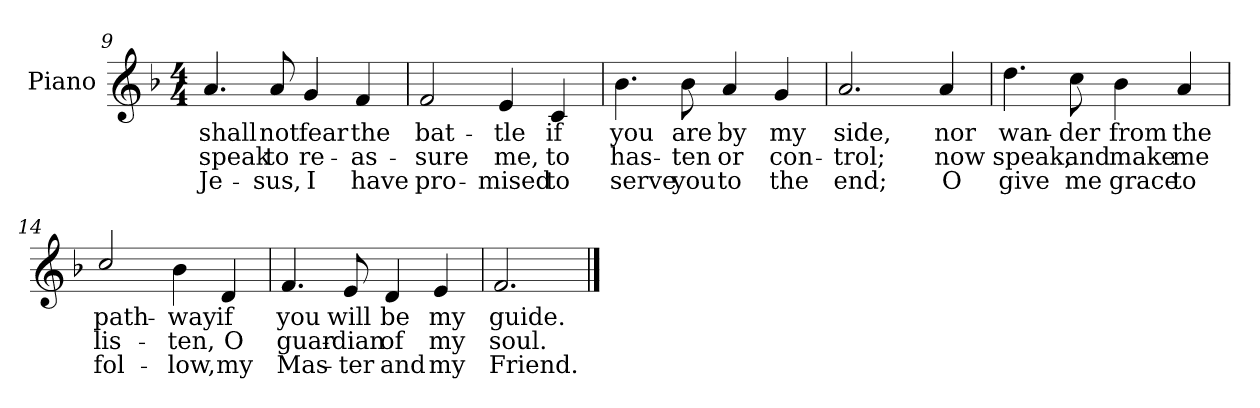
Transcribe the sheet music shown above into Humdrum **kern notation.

**kern	**text	**text	**text
*part1	*part1	*part1	*part1
*staff1	*staff1	*staff1	*staff1
*I"Piano	*	*	*
*I'Pno.	*	*	*
*clefG2	*	*	*
*k[b-]	*	*	*
*F:	*	*	*
*M4/4	*	*	*
=9	=9	=9	=9
!	!LO:LY:b:color=#000000	!LO:LY:b:color=#000000	!LO:LY:b:color=#000000
4.ai/	shall	speak	Je-
!	!LO:LY:b:color=#000000	!LO:LY:b:color=#000000	!LO:LY:b:color=#000000
8ai/	not	to	-sus,
!	!LO:LY:b:color=#000000	!LO:LY:b:color=#000000	!LO:LY:b:color=#000000
4gi/	fear	re-	I
!	!LO:LY:b:color=#000000	!LO:LY:b:color=#000000	!LO:LY:b:color=#000000
4fi/	the	-as-	have
=10	=10	=10	=10
!	!LO:LY:b:color=#000000	!LO:LY:b:color=#000000	!LO:LY:b:color=#000000
2fi/	bat-	-sure	pro-
!	!LO:LY:b:color=#000000	!LO:LY:b:color=#000000	!LO:LY:b:color=#000000
4ei/	-tle	me,	-mised
!	!LO:LY:b:color=#000000	!LO:LY:b:color=#000000	!LO:LY:b:color=#000000
4ci/	if	to	to
=11	=11	=11	=11
!	!LO:LY:b:color=#000000	!LO:LY:b:color=#000000	!LO:LY:b:color=#000000
4.b-i\	you	has-	serve
!	!LO:LY:b:color=#000000	!LO:LY:b:color=#000000	!LO:LY:b:color=#000000
8b-i\	are	-ten	you
!	!LO:LY:b:color=#000000	!LO:LY:b:color=#000000	!LO:LY:b:color=#000000
4ai/	by	or	to
!	!LO:LY:b:color=#000000	!LO:LY:b:color=#000000	!LO:LY:b:color=#000000
4gi/	my	con-	the
!!LO:LB:g=z
=12	=12	=12	=12
!	!LO:LY:b:color=#000000	!LO:LY:b:color=#000000	!LO:LY:b:color=#000000
2.ai/	side,	-trol;	end;
!	!LO:LY:b:color=#000000	!LO:LY:b:color=#000000	!LO:LY:b:color=#000000
4ai/	nor	now	O
=13	=13	=13	=13
!	!LO:LY:b:color=#000000	!LO:LY:b:color=#000000	!LO:LY:b:color=#000000
4.ddi\	wan-	speak,	give
!	!LO:LY:b:color=#000000	!LO:LY:b:color=#000000	!LO:LY:b:color=#000000
8cci\	-der	and	me
!	!LO:LY:b:color=#000000	!LO:LY:b:color=#000000	!LO:LY:b:color=#000000
4b-i\	from	make	grace
!	!LO:LY:b:color=#000000	!LO:LY:b:color=#000000	!LO:LY:b:color=#000000
4ai/	the	me	to
=14	=14	=14	=14
!	!LO:LY:b:color=#000000	!LO:LY:b:color=#000000	!LO:LY:b:color=#000000
2cci/	path-	lis-	fol-
!	!LO:LY:b:color=#000000	!LO:LY:b:color=#000000	!LO:LY:b:color=#000000
4b-i\	-way	-ten,	-low,
!	!LO:LY:b:color=#000000	!LO:LY:b:color=#000000	!LO:LY:b:color=#000000
4di/	if	O	my
=15	=15	=15	=15
!	!LO:LY:b:color=#000000	!LO:LY:b:color=#000000	!LO:LY:b:color=#000000
4.fi/	you	guar-	Mas-
!	!LO:LY:b:color=#000000	!LO:LY:b:color=#000000	!LO:LY:b:color=#000000
8ei/	will	-dian	-ter
!	!LO:LY:b:color=#000000	!LO:LY:b:color=#000000	!LO:LY:b:color=#000000
4di/	be	of	and
!	!LO:LY:b:color=#000000	!LO:LY:b:color=#000000	!LO:LY:b:color=#000000
4ei/	my	my	my
=16	=16	=16	=16
!	!LO:LY:b:color=#000000	!LO:LY:b:color=#000000	!LO:LY:b:color=#000000
2.fi/	guide.	soul.	Friend.
==	==	==	==
*-	*-	*-	*-
